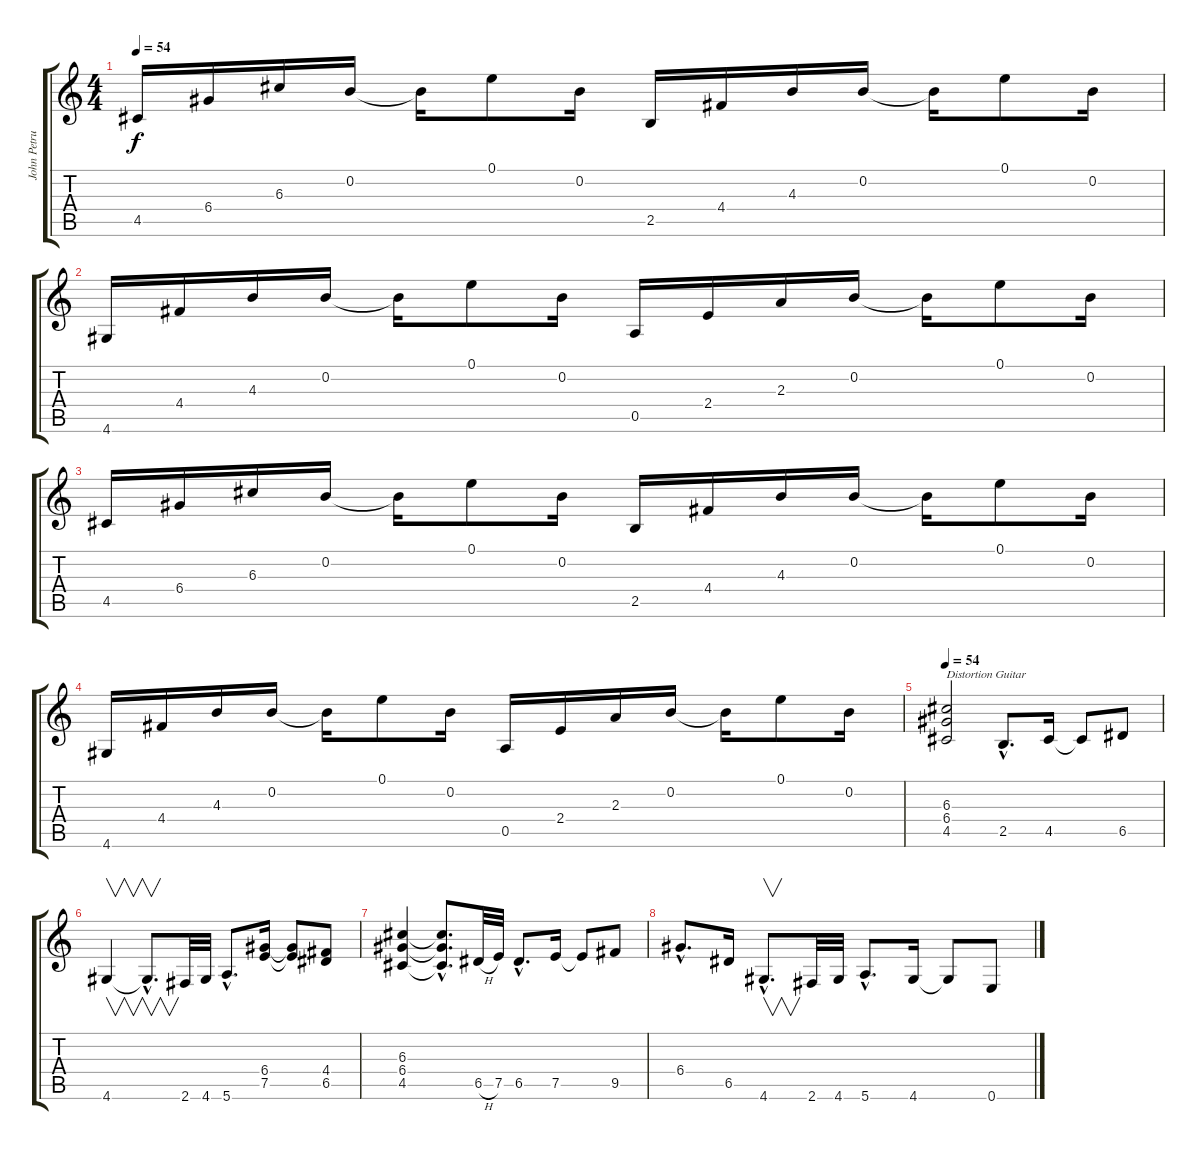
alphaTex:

\track ("John Petrucci - Guitar" "John Petru") {instrument distortionguitar}
\staff {score tabs}
\tuning (E4 B3 G3 D3 A2 E2) {hide}
\ts (4 4)
\tempo 54
\clef g2
\ks c
4.5.16{dy f} 6.4.16 6.3.16 0.2.16 0.2{t}.16 0.1.8 0.2.16 2.5.16 4.4.16 4.3.16 0.2.16 0.2{t}.16 0.1.8 0.2.16 |
4.6.16 4.4.16 4.3.16 0.2.16 0.2{t}.16 0.1.8 0.2.16 0.5.16 2.4.16 2.3.16 0.2.16 0.2{t}.16 0.1.8 0.2.16 |
4.5.16 6.4.16 6.3.16 0.2.16 0.2{t}.16 0.1.8 0.2.16 2.5.16 4.4.16 4.3.16 0.2.16 0.2{t}.16 0.1.8 0.2.16 |
4.6.16 4.4.16 4.3.16 0.2.16 0.2{t}.16 0.1.8 0.2.16 0.5.16 2.4.16 2.3.16 0.2.16 0.2{t}.16 0.1.8 0.2.16 |
\tempo 54
(6.3 6.4 4.5).2{txt "Distortion Guitar" instrument distortionguitar} 2.5{hac}.8{d} 4.5.16 4.5{t}.8 6.5.8 |
4.6.4{v} 4.6{hac t}.8{v d} 2.6.32 4.6.32 5.6{hac}.8{d} (6.4 7.5).16 (6.4{t} 7.5{t}).8 (4.4 6.5).8 |
(6.3 6.4 4.5).4 (6.3{hac t} 6.4{hac t} 4.5{hac t}).8{d} 6.5{h}.32 7.5.32 6.5{hac}.8{d} 7.5.16 7.5{t}.8 9.5.8 |
6.4{hac}.8{d} 6.5.16 4.6{hac}.8{v d} 2.6.32 4.6.32 5.6{hac}.8{d} 4.6.16 4.6{t}.8 0.6.8
